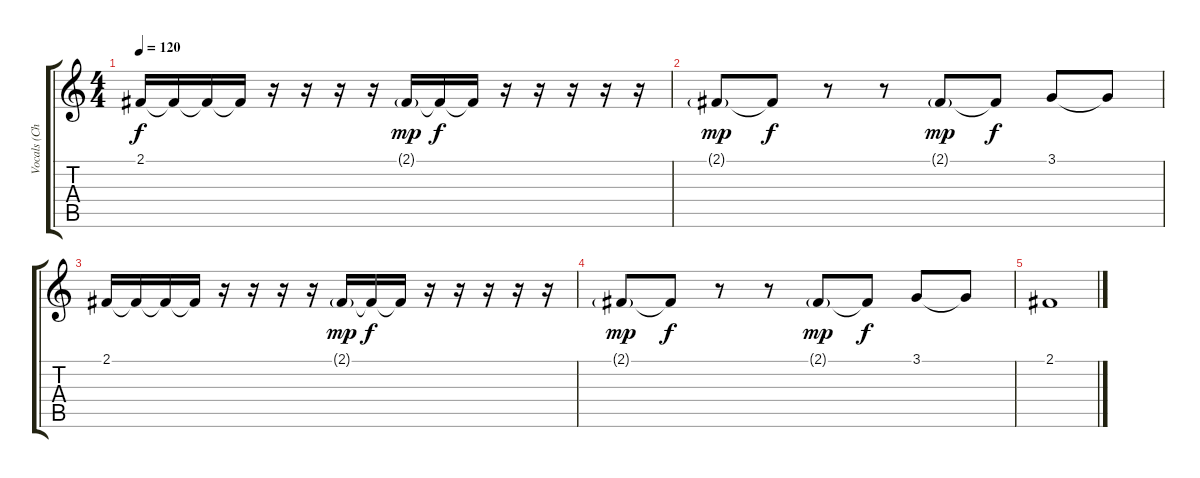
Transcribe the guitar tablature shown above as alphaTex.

\track ("Vocals (Chester)" "Vocals (Ch") {instrument oboe}
\staff {score tabs}
\tuning (E4 B3 G3 D3 A2 E2) {hide}
\ts (4 4)
\tempo 120
\clef g2
\ks c
2.1.16{dy f} 2.1{t}.16 2.1{t}.16 2.1{t}.16 r.16 r.16 r.16 r.16 2.1{g}.16{dy mp} 2.1{t}.16{dy f} 2.1{t}.16 r.16 r.16 r.16 r.16 r.16 |
2.1{g}.8{dy mp} 2.1{t}.8{dy f} r.8 r.8 2.1{g}.8{dy mp} 2.1{t}.8{dy f} 3.1.8 3.1{t}.8 |
2.1.16 2.1{t}.16 2.1{t}.16 2.1{t}.16 r.16 r.16 r.16 r.16 2.1{g}.16{dy mp} 2.1{t}.16{dy f} 2.1{t}.16 r.16 r.16 r.16 r.16 r.16 |
2.1{g}.8{dy mp} 2.1{t}.8{dy f} r.8 r.8 2.1{g}.8{dy mp} 2.1{t}.8{dy f} 3.1.8 3.1{t}.8 |
2.1.1
